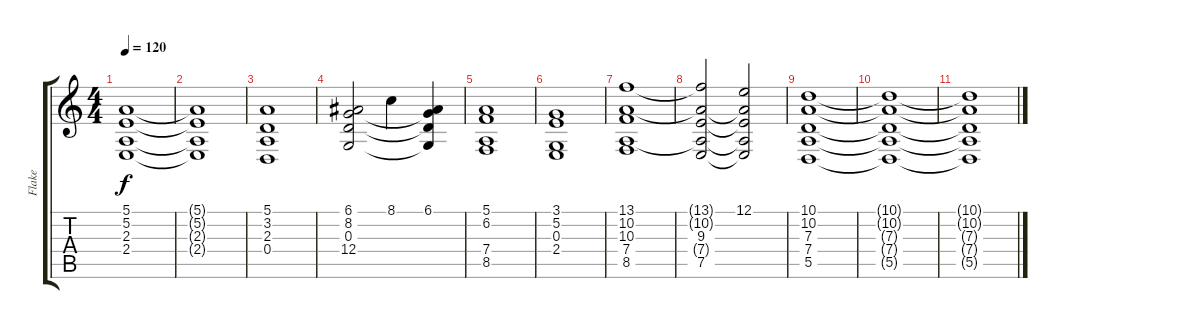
\track ("Flake" "Flake") {instrument percussiveorgan}
\staff {score tabs}
\tuning (E4 B3 G3 D3 A2 E2) {hide}
\ts (4 4)
\tempo 120
\clef g2
\ks c
(5.1{t} 5.2 2.3{t} 2.4).1{dy f} |
(5.1{t} 5.2{t} 2.3{t} 2.4{t}).1 |
(5.1 3.2 2.3 0.4).1 |
(6.1 8.2 0.3 12.4).2 8.1.4 (6.1 8.2{t} 0.3{t} 12.4{t}).4 |
(5.1 6.2 7.4 8.5).1 |
(3.1 5.2 0.3 2.4).1 |
(13.1 10.2 10.3 7.4 8.5).1 |
(13.1{t} 10.2{t} 9.3 7.4{t} 7.5).2 (12.1 10.2{t} 9.3{t} 7.4{t} 7.5{t}).2 |
(10.1 10.2 7.3 7.4 5.5).1 |
(10.1{t} 10.2{t} 7.3{t} 7.4{t} 5.5{t}).1 |
(10.1{t} 10.2{t} 7.3{t} 7.4{t} 5.5{t}).1{volume 0}
